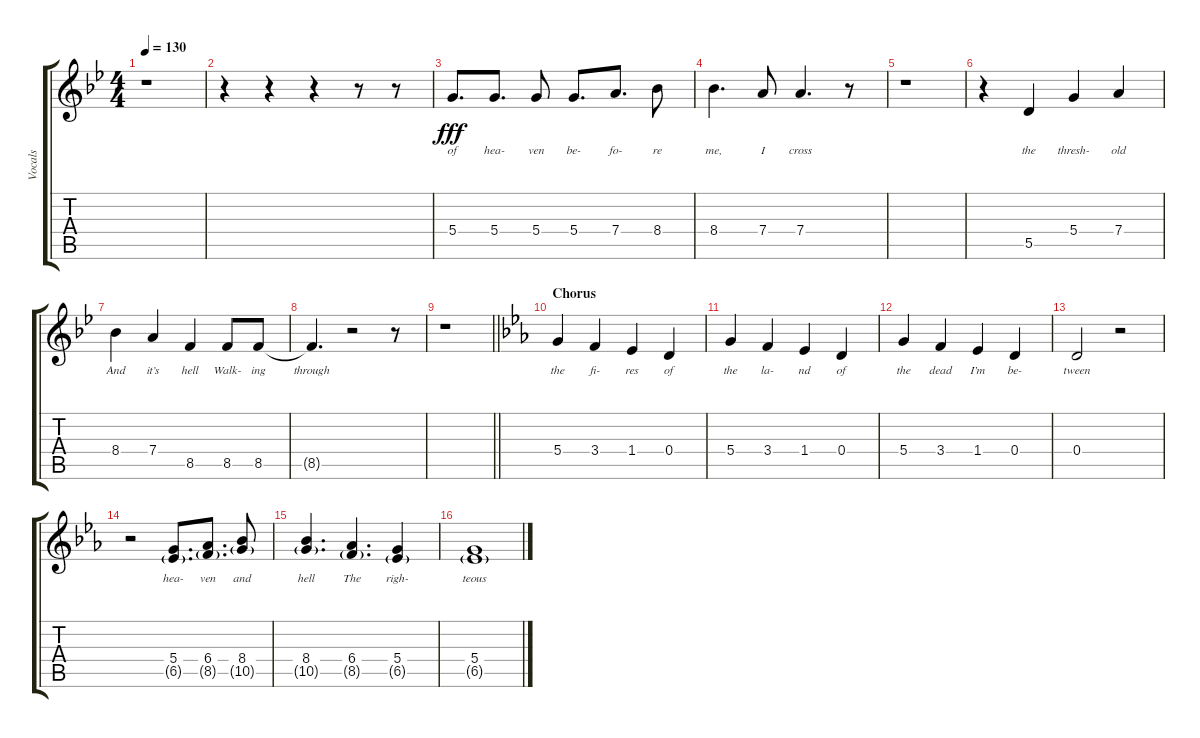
\track ("Vocals" "Vocals") {instrument distortionguitar}
\staff {score tabs}
\tuning (E4 B3 G3 D3 A2 D2) {hide}
\ts (4 4)
\tempo 130
\clef g2
\ks gminor
r.1{dy fff} |
r.4 r.4 r.4 r.8 r.8 |
5.4.8{d lyrics (0 "of") lyrics (1 "") lyrics (2 "") lyrics (3 "") lyrics (4 "")} 5.4.8{d lyrics (0 "hea-") lyrics (1 "") lyrics (2 "") lyrics (3 "") lyrics (4 "")} 5.4.8{lyrics (0 "ven") lyrics (1 "") lyrics (2 "") lyrics (3 "") lyrics (4 "")} 5.4.8{d lyrics (0 "be-") lyrics (1 "") lyrics (2 "") lyrics (3 "") lyrics (4 "")} 7.4.8{d lyrics (0 "fo-") lyrics (1 "") lyrics (2 "") lyrics (3 "") lyrics (4 "")} 8.4.8{lyrics (0 "re") lyrics (1 "") lyrics (2 "") lyrics (3 "") lyrics (4 "")} |
8.4.4{d lyrics (0 "me,") lyrics (1 "") lyrics (2 "") lyrics (3 "") lyrics (4 "")} 7.4.8{lyrics (0 "I") lyrics (1 "") lyrics (2 "") lyrics (3 "") lyrics (4 "")} 7.4.4{d lyrics (0 "cross") lyrics (1 "") lyrics (2 "") lyrics (3 "") lyrics (4 "")} r.8 |
r.1 |
r.4 5.5.4{lyrics (0 "the") lyrics (1 "") lyrics (2 "") lyrics (3 "") lyrics (4 "")} 5.4.4{lyrics (0 "thresh-") lyrics (1 "") lyrics (2 "") lyrics (3 "") lyrics (4 "")} 7.4.4{lyrics (0 "old") lyrics (1 "") lyrics (2 "") lyrics (3 "") lyrics (4 "")} |
8.4.4{lyrics (0 "And") lyrics (1 "") lyrics (2 "") lyrics (3 "") lyrics (4 "")} 7.4.4{lyrics (0 "it’s") lyrics (1 "") lyrics (2 "") lyrics (3 "") lyrics (4 "")} 8.5.4{lyrics (0 "hell") lyrics (1 "") lyrics (2 "") lyrics (3 "") lyrics (4 "")} 8.5.8{lyrics (0 "Walk-") lyrics (1 "") lyrics (2 "") lyrics (3 "") lyrics (4 "")} 8.5.8{lyrics (0 "ing") lyrics (1 "") lyrics (2 "") lyrics (3 "") lyrics (4 "")} |
8.5{t}.4{d lyrics (0 "through") lyrics (1 "") lyrics (2 "") lyrics (3 "") lyrics (4 "")} r.2 r.8 |
\barLineRight lightlight
r.1 |
\section ("" "Chorus")
\ks cminor
5.4.4{lyrics (0 "the") lyrics (1 "") lyrics (2 "") lyrics (3 "") lyrics (4 "")} 3.4.4{lyrics (0 "fi-") lyrics (1 "") lyrics (2 "") lyrics (3 "") lyrics (4 "")} 1.4.4{lyrics (0 "res") lyrics (1 "") lyrics (2 "") lyrics (3 "") lyrics (4 "")} 0.4.4{lyrics (0 "of") lyrics (1 "") lyrics (2 "") lyrics (3 "") lyrics (4 "")} |
5.4.4{lyrics (0 "the") lyrics (1 "") lyrics (2 "") lyrics (3 "") lyrics (4 "")} 3.4.4{lyrics (0 "la-") lyrics (1 "") lyrics (2 "") lyrics (3 "") lyrics (4 "")} 1.4.4{lyrics (0 "nd") lyrics (1 "") lyrics (2 "") lyrics (3 "") lyrics (4 "")} 0.4.4{lyrics (0 "of") lyrics (1 "") lyrics (2 "") lyrics (3 "") lyrics (4 "")} |
5.4.4{lyrics (0 "the") lyrics (1 "") lyrics (2 "") lyrics (3 "") lyrics (4 "")} 3.4.4{lyrics (0 "dead") lyrics (1 "") lyrics (2 "") lyrics (3 "") lyrics (4 "")} 1.4.4{lyrics (0 "I’m") lyrics (1 "") lyrics (2 "") lyrics (3 "") lyrics (4 "")} 0.4.4{lyrics (0 "be-") lyrics (1 "") lyrics (2 "") lyrics (3 "") lyrics (4 "")} |
0.4.2{lyrics (0 "tween") lyrics (1 "") lyrics (2 "") lyrics (3 "") lyrics (4 "")} r.2 |
r.2 (5.4 6.5{g}).8{d lyrics (0 "hea-") lyrics (1 "") lyrics (2 "") lyrics (3 "") lyrics (4 "")} (6.4 8.5{g}).8{d lyrics (0 "ven") lyrics (1 "") lyrics (2 "") lyrics (3 "") lyrics (4 "")} (8.4 10.5{g}).8{lyrics (0 "and") lyrics (1 "") lyrics (2 "") lyrics (3 "") lyrics (4 "")} |
(8.4 10.5{g}).4{d lyrics (0 "hell") lyrics (1 "") lyrics (2 "") lyrics (3 "") lyrics (4 "")} (6.4 8.5{g}).4{d lyrics (0 "The") lyrics (1 "") lyrics (2 "") lyrics (3 "") lyrics (4 "")} (5.4 6.5{g}).4{lyrics (0 "righ-") lyrics (1 "") lyrics (2 "") lyrics (3 "") lyrics (4 "")} |
(5.4 6.5{g}).1{lyrics (0 "teous") lyrics (1 "") lyrics (2 "") lyrics (3 "") lyrics (4 "")}
